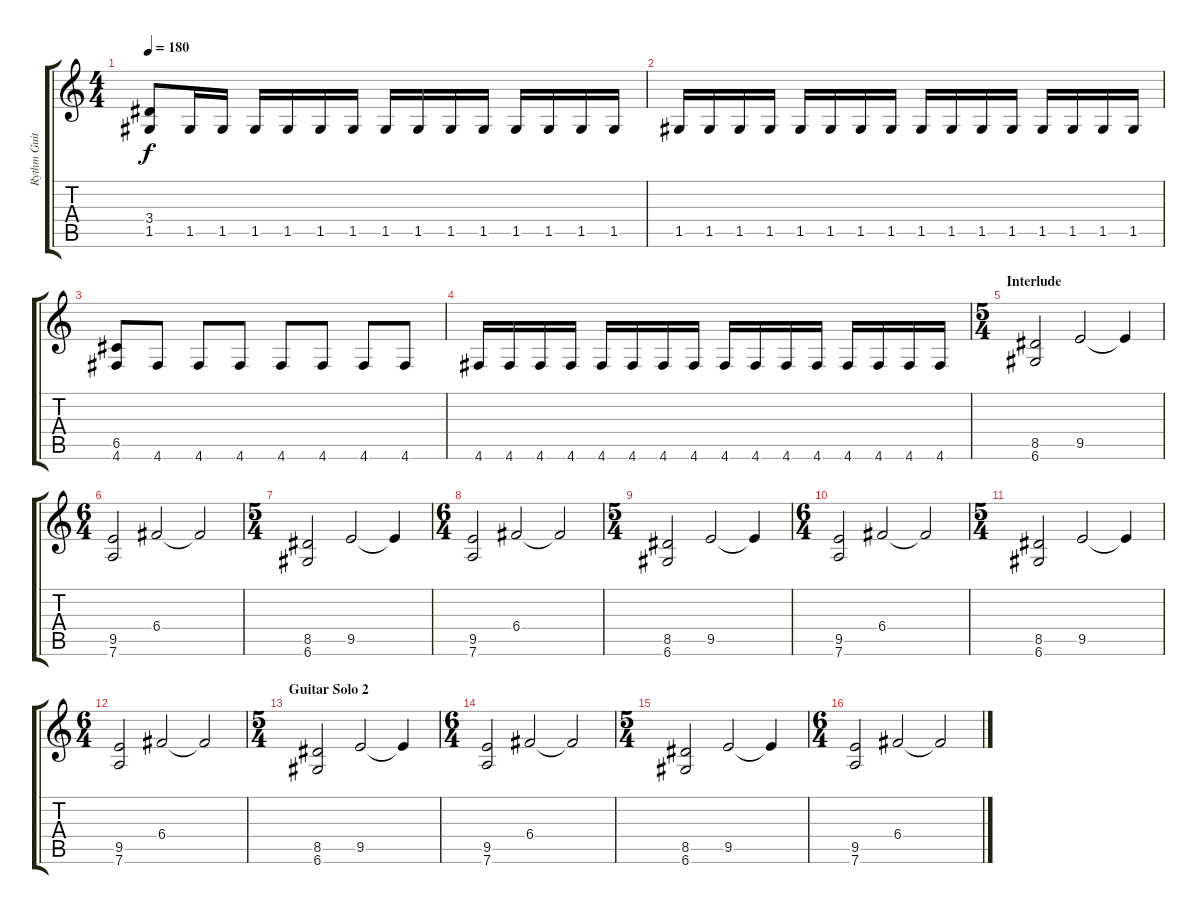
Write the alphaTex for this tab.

\track ("Rythm Guitar" "Rythm Guit") {instrument distortionguitar}
\staff {score tabs}
\tuning (D4 A3 F3 C3 G2 D2) {hide}
\ts (4 4)
\tempo 180
\clef g2
\ks c
(3.4 1.5).8{dy f} 1.5.16 1.5.16 1.5.16 1.5.16 1.5.16 1.5.16 1.5.16 1.5.16 1.5.16 1.5.16 1.5.16 1.5.16 1.5.16 1.5.16 |
1.5.16 1.5.16 1.5.16 1.5.16 1.5.16 1.5.16 1.5.16 1.5.16 1.5.16 1.5.16 1.5.16 1.5.16 1.5.16 1.5.16 1.5.16 1.5.16 |
(6.5 4.6).8 4.6.8 4.6.8 4.6.8 4.6.8 4.6.8 4.6.8 4.6.8 |
4.6.16 4.6.16 4.6.16 4.6.16 4.6.16 4.6.16 4.6.16 4.6.16 4.6.16 4.6.16 4.6.16 4.6.16 4.6.16 4.6.16 4.6.16 4.6.16 |
\ts (5 4)
\section ("" "Interlude")
(8.5 6.6).2 9.5.2 9.5{t}.4 |
\ts (6 4)
(9.5 7.6).2 6.4.2 6.4{t}.2 |
\ts (5 4)
(8.5 6.6).2 9.5.2 9.5{t}.4 |
\ts (6 4)
(9.5 7.6).2 6.4.2 6.4{t}.2 |
\ts (5 4)
(8.5 6.6).2 9.5.2 9.5{t}.4 |
\ts (6 4)
(9.5 7.6).2 6.4.2 6.4{t}.2 |
\ts (5 4)
(8.5 6.6).2 9.5.2 9.5{t}.4 |
\ts (6 4)
(9.5 7.6).2 6.4.2 6.4{t}.2 |
\ts (5 4)
\section ("" "Guitar Solo 2")
(8.5 6.6).2 9.5.2 9.5{t}.4 |
\ts (6 4)
(9.5 7.6).2 6.4.2 6.4{t}.2 |
\ts (5 4)
(8.5 6.6).2 9.5.2 9.5{t}.4 |
\ts (6 4)
(9.5 7.6).2 6.4.2 6.4{t}.2
